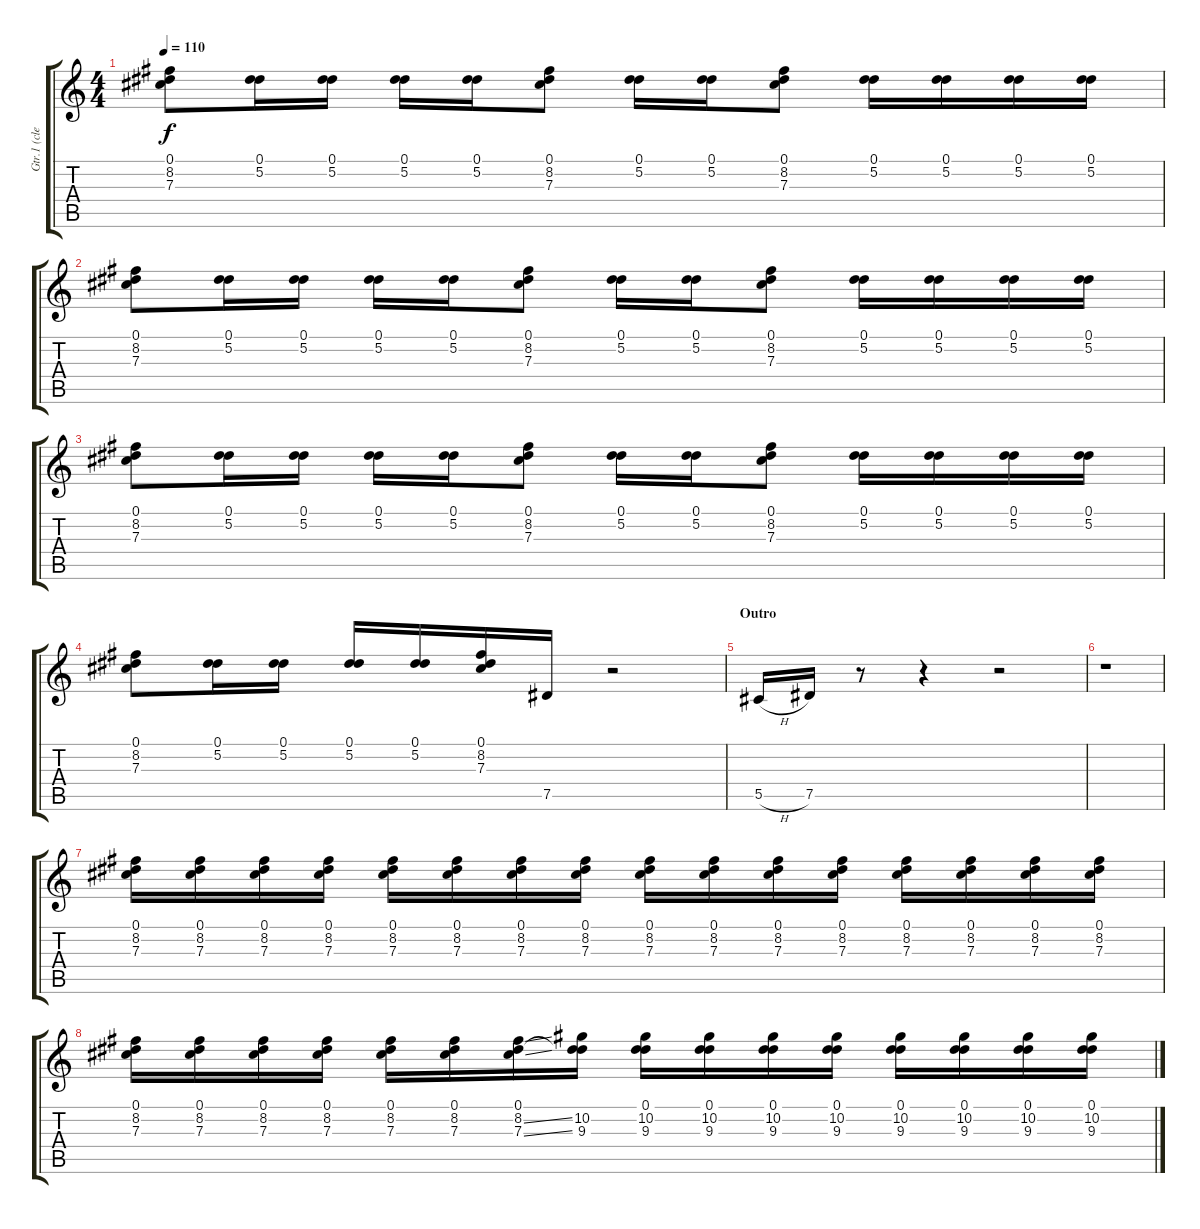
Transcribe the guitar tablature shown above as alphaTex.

\track ("Gtr.1 (clean)" "Gtr.1 (cle") {instrument electricguitarclean}
\staff {score tabs}
\tuning (Eb4 Bb3 Gb3 Db3 Ab2 Eb2) {hide}
\ts (4 4)
\tempo 110
\clef g2
\ks c
(0.1 8.2 7.3).8{dy f} (0.1 5.2).16 (0.1 5.2).16 (0.1 5.2).16 (0.1 5.2).16 (0.1 8.2 7.3).8 (0.1 5.2).16 (0.1 5.2).16 (0.1 8.2 7.3).8 (0.1 5.2).16 (0.1 5.2).16 (0.1 5.2).16 (0.1 5.2).16 |
(0.1 8.2 7.3).8 (0.1 5.2).16 (0.1 5.2).16 (0.1 5.2).16 (0.1 5.2).16 (0.1 8.2 7.3).8 (0.1 5.2).16 (0.1 5.2).16 (0.1 8.2 7.3).8 (0.1 5.2).16 (0.1 5.2).16 (0.1 5.2).16 (0.1 5.2).16 |
(0.1 8.2 7.3).8 (0.1 5.2).16 (0.1 5.2).16 (0.1 5.2).16 (0.1 5.2).16 (0.1 8.2 7.3).8 (0.1 5.2).16 (0.1 5.2).16 (0.1 8.2 7.3).8 (0.1 5.2).16 (0.1 5.2).16 (0.1 5.2).16 (0.1 5.2).16 |
(0.1 8.2 7.3).8 (0.1 5.2).16 (0.1 5.2).16 (0.1 5.2).16 (0.1 5.2).16 (0.1 8.2 7.3).16 7.5.16 r.2 |
\section ("" "Outro")
5.5{h}.16 7.5.16 r.8 r.4 r.2 |
r.1 |
(0.1 8.2 7.3).16 (0.1 8.2 7.3).16 (0.1 8.2 7.3).16 (0.1 8.2 7.3).16 (0.1 8.2 7.3).16 (0.1 8.2 7.3).16 (0.1 8.2 7.3).16 (0.1 8.2 7.3).16 (0.1 8.2 7.3).16 (0.1 8.2 7.3).16 (0.1 8.2 7.3).16 (0.1 8.2 7.3).16 (0.1 8.2 7.3).16 (0.1 8.2 7.3).16 (0.1 8.2 7.3).16 (0.1 8.2 7.3).16 |
(0.1 8.2 7.3).16 (0.1 8.2 7.3).16 (0.1 8.2 7.3).16 (0.1 8.2 7.3).16 (0.1 8.2 7.3).16 (0.1 8.2 7.3).16 (0.1 8.2{ss} 7.3{ss}).16 (0.1{t} 10.2 9.3).16 (0.1 10.2 9.3).16 (0.1 10.2 9.3).16 (0.1 10.2 9.3).16 (0.1 10.2 9.3).16 (0.1 10.2 9.3).16 (0.1 10.2 9.3).16 (0.1 10.2 9.3).16 (0.1 10.2 9.3).16
